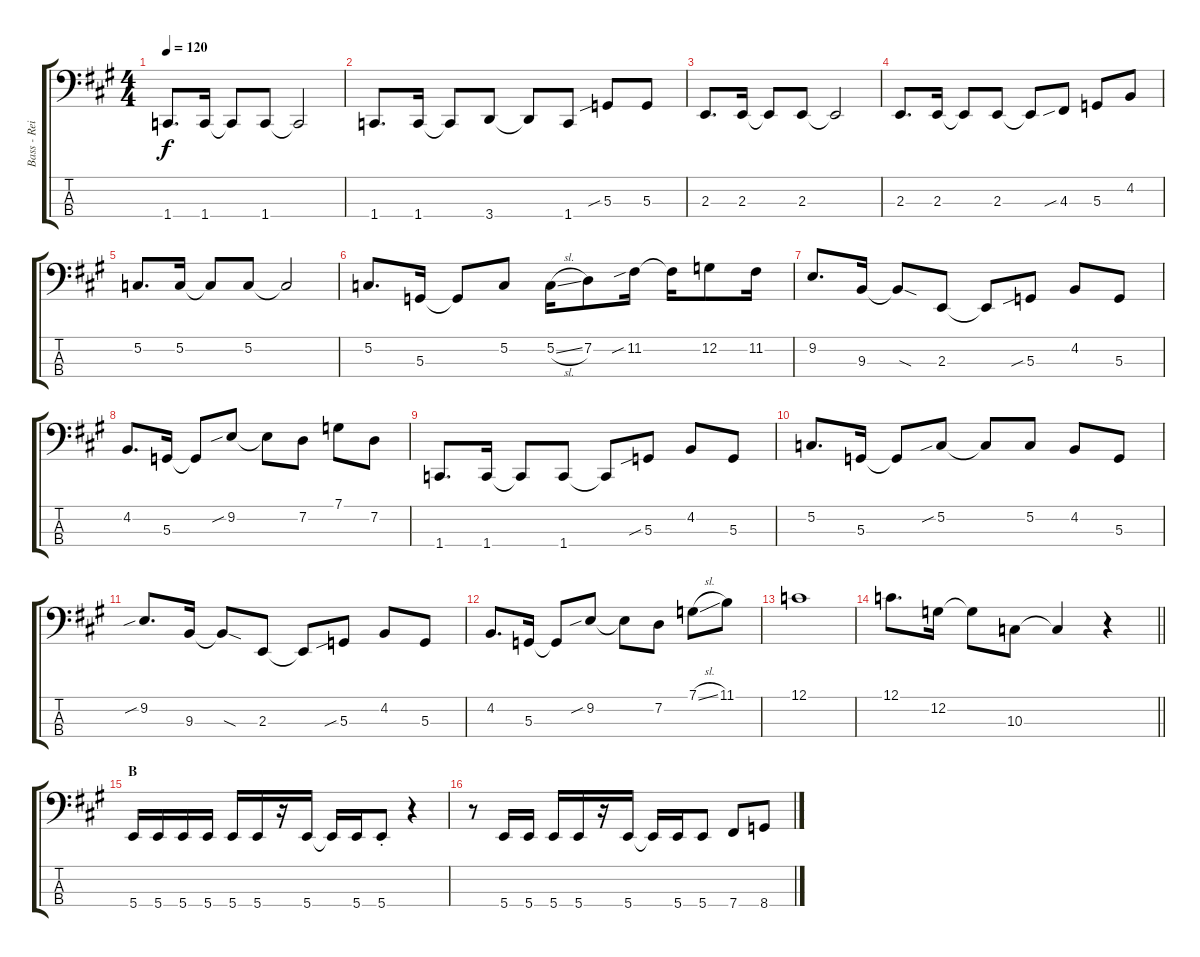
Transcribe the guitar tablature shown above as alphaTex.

\track ("Bass - Reita" "Bass - Rei") {instrument electricbasspick}
\staff {score tabs}
\tuning (C2 G1 D1 B0) {hide}
\ts (4 4)
\tempo 120
\clef f4
\ks a
1.4.8{d dy f} 1.4.16 1.4{t}.8 1.4.8 1.4{t}.2 |
1.4.8{d} 1.4.16 1.4{t}.8 3.4.8 3.4{t}.8 1.4.8 5.3{sib}.8 5.3.8 |
2.3.8{d} 2.3.16 2.3{t}.8 2.3.8 2.3{t}.2 |
2.3.8{d} 2.3.16 2.3{t}.8 2.3.8 2.3{t}.8 4.3{sib}.8 5.3.8 4.2.8 |
5.2.8{d} 5.2.16 5.2{t}.8 5.2.8 5.2{t}.2 |
5.2.8{d} 5.3.16 5.3{t}.8 5.2.8 5.2{sl}.16 7.2.8 11.2{sib}.16 11.2{t}.16 12.2.8 11.2.16 |
9.2.8{d} 9.3.16 9.3{sod t}.8 2.3.8 2.3{t}.8 5.3{sib}.8 4.2.8 5.3.8 |
4.2.8{d} 5.3.16 5.3{t}.8 9.2{sib}.8 9.2{t}.8 7.2.8 7.1.8 7.2.8 |
1.4.8{d} 1.4.16 1.4{t}.8 1.4.8 1.4{t}.8 5.3{sib}.8 4.2.8 5.3.8 |
5.2.8{d} 5.3.16 5.3{t}.8 5.2{sib}.8 5.2{t}.8 5.2.8 4.2.8 5.3.8 |
9.2{sib}.8{d} 9.3.16 9.3{sod t}.8 2.3.8 2.3{t}.8 5.3{sib}.8 4.2.8 5.3.8 |
4.2.8{d} 5.3.16 5.3{t}.8 9.2{sib}.8 9.2{t}.8 7.2.8 7.1{sl}.8 11.1.8 |
12.1.1 |
\barLineRight lightlight
12.1.8{d} 12.2.16 12.2{t}.8 10.3.8 10.3{t}.4 r.4 |
\section ("" "B")
5.4.16 5.4.16 5.4.16 5.4.16 5.4.16 5.4.16 r.16 5.4.16 5.4{t}.16 5.4.16 5.4{st}.8 r.4 |
r.8 5.4.16 5.4.16 5.4.16 5.4.16 r.16 5.4.16 5.4{t}.16 5.4.16 5.4.8 7.4.8 8.4.8
